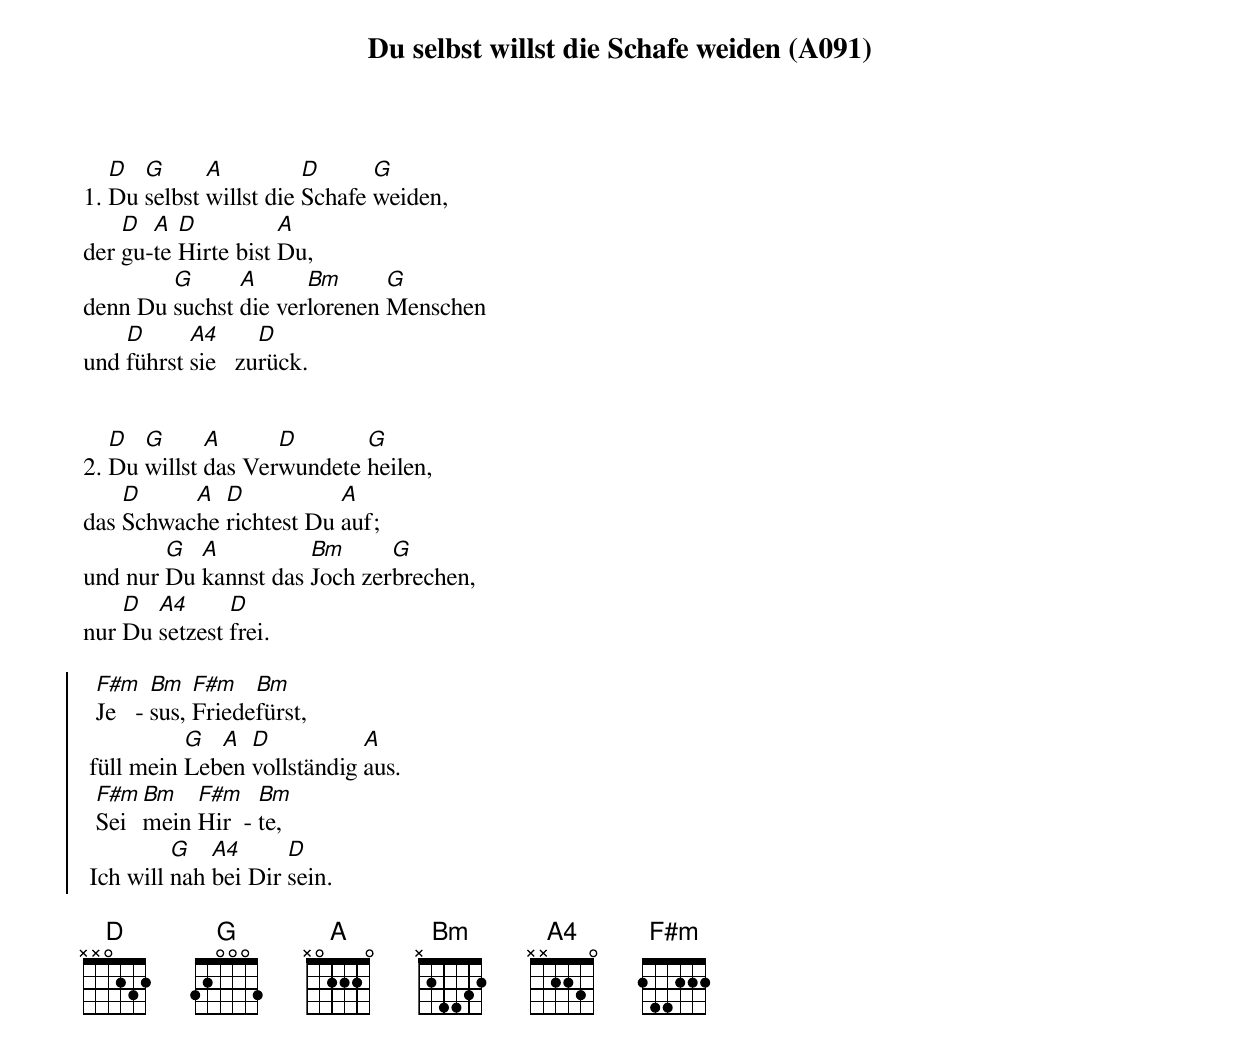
{title: Du selbst willst die Schafe weiden (A091)}
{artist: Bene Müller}
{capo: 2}

1. [D]Du [G]selbst [A]willst die [D]Schafe [G]weiden,
der [D]gu-[A]te [D]Hirte bist [A]Du,
denn Du [G]suchst [A]die ver[Bm]lorenen [G]Menschen
und [D]führst [A4]sie   zu[D]rück.


2. [D]Du [G]willst [A]das Ver[D]wundete [G]heilen,
das [D]Schwac[A]he [D]richtest Du [A]auf;
und nur [G]Du [A]kannst das [Bm]Joch zer[G]brechen,
nur [D]Du [A4]setzest [D]frei.

{soc}
  [F#m]Je   - [Bm]sus, [F#m]Friede[Bm]fürst,
 füll mein [G]Leb[A]en [D]vollständig [A]aus.
  [F#m]Sei [Bm]mein [F#m]Hir  - [Bm]te,
 Ich will [G]nah [A4]bei Dir [D]sein.
 {eoc}

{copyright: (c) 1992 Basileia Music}
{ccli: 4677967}
